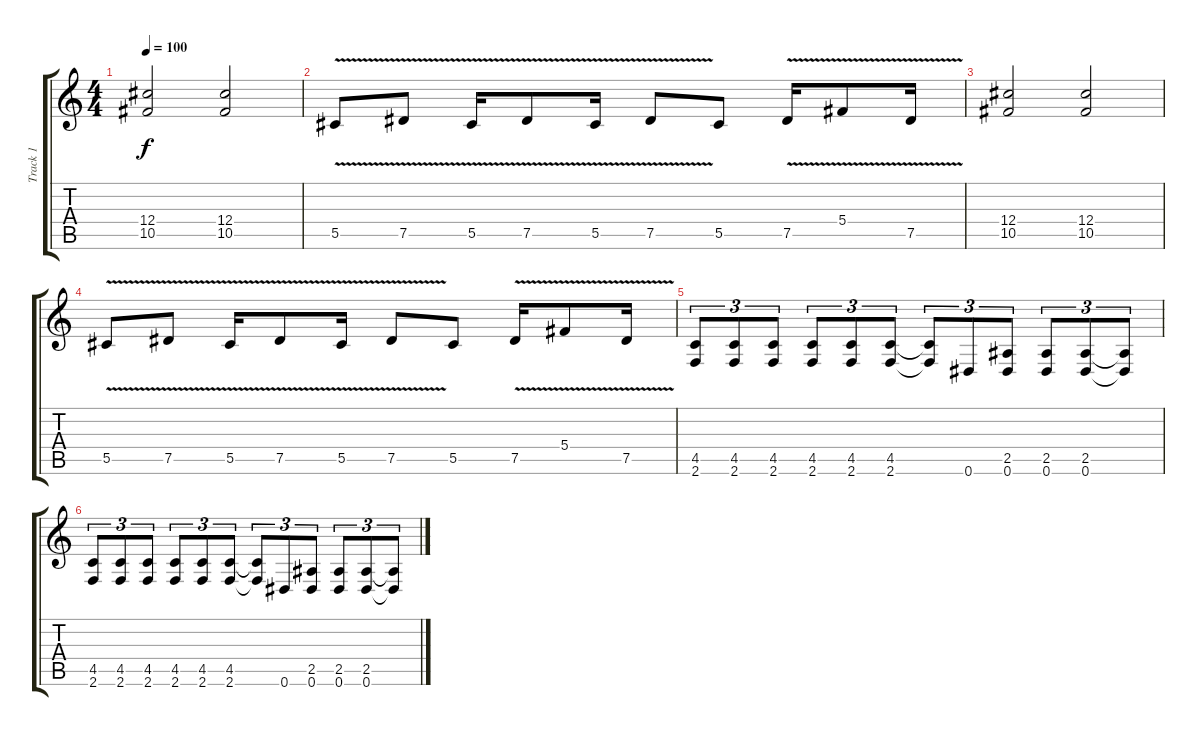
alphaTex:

\track ("Track 1" "Track 1") {instrument distortionguitar}
\staff {score tabs}
\tuning (Eb4 Bb3 Gb3 Db3 Ab2 Eb2) {hide}
\ts (4 4)
\tempo 100
\clef g2
\ks c
(12.4 10.5).2{dy f} (12.4 10.5).2 |
5.5{v}.8 7.5{v}.8 5.5{v}.16 7.5{v}.8 5.5{v}.16 7.5{v}.8 5.5.8 7.5{v}.16 5.4{v}.8 7.5{v}.16 |
(12.4 10.5).2 (12.4 10.5).2 |
5.5{v}.8 7.5{v}.8 5.5{v}.16 7.5{v}.8 5.5{v}.16 7.5{v}.8 5.5.8 7.5{v}.16 5.4{v}.8 7.5{v}.16 |
(4.5 2.6).8{tu (3 2)} (4.5 2.6).8{tu (3 2)} (4.5 2.6).8{tu (3 2)} (4.5 2.6).8{tu (3 2)} (4.5 2.6).8{tu (3 2)} (4.5 2.6).8{tu (3 2)} (4.5{t} 2.6{t}).8{tu (3 2)} 0.6.8{tu (3 2)} (2.5 0.6).8{tu (3 2)} (2.5 0.6).8{tu (3 2)} (2.5 0.6).8{tu (3 2)} (2.5{t} 0.6{t}).8{tu (3 2)} |
(4.5 2.6).8{tu (3 2)} (4.5 2.6).8{tu (3 2)} (4.5 2.6).8{tu (3 2)} (4.5 2.6).8{tu (3 2)} (4.5 2.6).8{tu (3 2)} (4.5 2.6).8{tu (3 2)} (4.5{t} 2.6{t}).8{tu (3 2)} 0.6.8{tu (3 2)} (2.5 0.6).8{tu (3 2)} (2.5 0.6).8{tu (3 2)} (2.5 0.6).8{tu (3 2)} (2.5{t} 0.6{t}).8{tu (3 2)}
